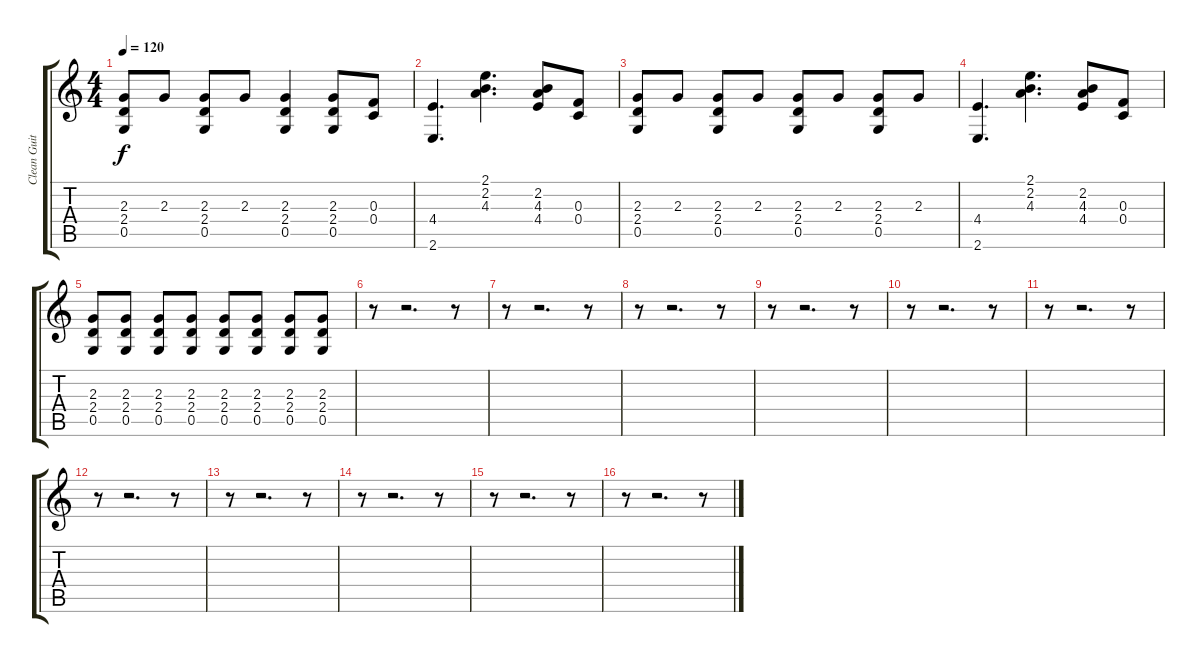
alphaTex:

\track ("Clean Guitar" "Clean Guit") {instrument electricguitarclean}
\staff {score tabs}
\tuning (D4 A3 F3 C3 G2 D2) {hide}
\ts (4 4)
\tempo 120
\clef g2
\ks c
(2.3 2.4 0.5).8{dy f} 2.3.8 (2.3 2.4 0.5).8 2.3.8 (2.3 2.4 0.5).4 (2.3 2.4 0.5).8 (0.3 0.4).8 |
(4.4 2.6).4{d} (2.1 2.2 4.3).4{d} (2.2 4.3 4.4).8 (0.3 0.4).8 |
(2.3 2.4 0.5).8 2.3.8 (2.3 2.4 0.5).8 2.3.8 (2.3 2.4 0.5).8 2.3.8 (2.3 2.4 0.5).8 2.3.8 |
(4.4 2.6).4{d} (2.1 2.2 4.3).4{d} (2.2 4.3 4.4).8 (0.3 0.4).8 |
(2.3 2.4 0.5).8 (2.3 2.4 0.5).8 (2.3 2.4 0.5).8 (2.3 2.4 0.5).8 (2.3 2.4 0.5).8 (2.3 2.4 0.5).8 (2.3 2.4 0.5).8 (2.3 2.4 0.5).8 |
r.8 r.2{d} r.8 |
r.8 r.2{d} r.8 |
r.8 r.2{d} r.8 |
r.8 r.2{d} r.8 |
r.8 r.2{d} r.8 |
r.8 r.2{d} r.8 |
r.8 r.2{d} r.8 |
r.8 r.2{d} r.8 |
r.8 r.2{d} r.8 |
r.8 r.2{d} r.8 |
r.8 r.2{d} r.8
